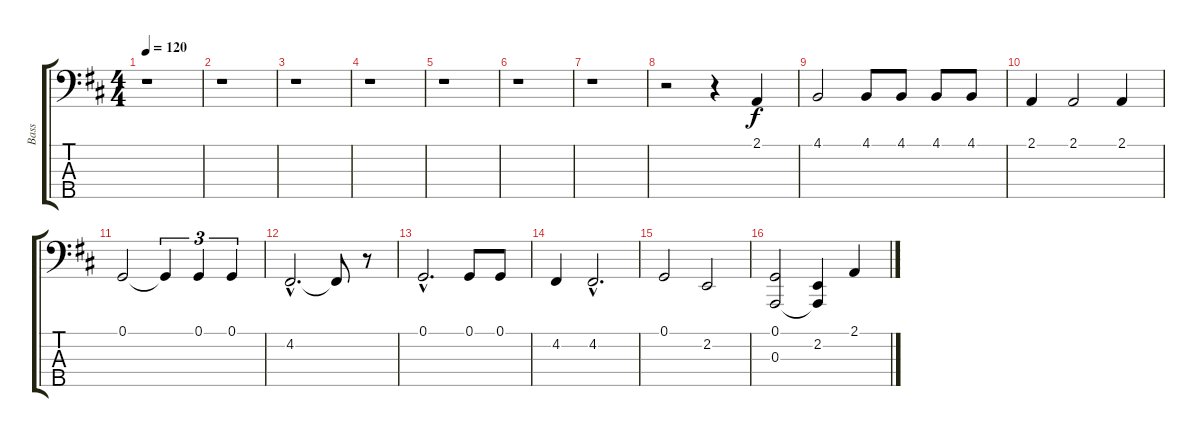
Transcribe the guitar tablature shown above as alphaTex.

\track ("Bass" "Bass") {instrument lead1square}
\staff {score tabs}
\tuning (G2 D2 A1 E1 B0) {hide}
\ts (4 4)
\tempo 120
\clef f4
\ks d
r.1{dy f} |
r.1 |
r.1 |
r.1 |
r.1 |
r.1 |
r.1 |
r.2 r.4 2.1.4 |
4.1.2 4.1.8 4.1.8 4.1.8 4.1.8 |
2.1.4 2.1.2 2.1.4 |
0.1.2 0.1{t}.4{tu (3 2)} 0.1.4{tu (3 2)} 0.1.4{tu (3 2)} |
4.2{hac}.2{d} 4.2{t}.8 r.8 |
0.1{hac}.2{d} 0.1.8 0.1.8 |
4.2.4 4.2{hac}.2{d} |
0.1.2 2.2.2 |
(0.1 0.3).2 (2.2 0.3{t}).4 2.1.4
